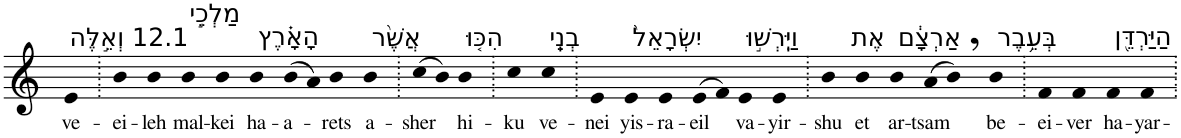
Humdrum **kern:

**kern	**text
*part1	*part1
*staff1	*staff1
*I"Piano	*
*I'Pno	*
*clefG2	*
*k[]	*
=1	=1
!LO:TX:a:t=12.1 וְאֵ֣לֶּה	!
!	!LO:LY:b
4e	ve-
=2.	=2.
!	!LO:LY:b
4b	-ei-
!	!LO:LY:b
4b	-leh
!LO:TX:a:t=מַלְכֵ֣י	!
!	!LO:LY:b
4b	mal-
!	!LO:LY:b
4b	-kei
!LO:TX:a:t=הָאָ֗רֶץ	!
!	!LO:LY:b
4b	ha-
!	!LO:LY:b
(>8b	-a-
8a)	.
!	!LO:LY:b
4b	-rets
!LO:TX:a:t=אֲשֶׁ֨ר	!
!	!LO:LY:b
4b	a-
=3.	=3.
!	!LO:LY:b
(>8cc	-sher
8b)	.
!LO:TX:a:t=הִכּ֤וּ	!
!	!LO:LY:b
4b	hi-
=4.	=4.
!	!LO:LY:b
4cc	-ku
!LO:TX:a:t=בְנֵֽי	!
!	!LO:LY:b
4cc	ve-
=5.	=5.
!	!LO:LY:b
4e	-nei
!LO:TX:a:t=יִשְׂרָאֵל֙	!
!	!LO:LY:b
4e	yis-
!	!LO:LY:b
4e	-ra-
!	!LO:LY:b
(>8e	-eil
8f)	.
!LO:TX:a:t=וַיִּֽרְשׁ֣וּ	!
!	!LO:LY:b
4e	va-
!	!LO:LY:b
4e	-yir-
=6.	=6.
!	!LO:LY:b
4b	-shu
!LO:TX:a:t=אֶת	!
!	!LO:LY:b
4b	et
!LO:TX:a:t=אַרְצָ֔ם	!
!	!LO:LY:b
4b	ar-
!	!LO:LY:b
(>8a	-tsam
8b,)	.
!LO:TX:a:t=בְּעֵ֥בֶר	!
!	!LO:LY:b
4b	be-
=7.	=7.
!	!LO:LY:b
4f	-ei-
!	!LO:LY:b
4f	-ver
!LO:TX:a:t=הַיַּרְדֵּ֖ן	!
!	!LO:LY:b
4f	ha-
!	!LO:LY:b
4f	-yar-
=.	=.
*-	*-
